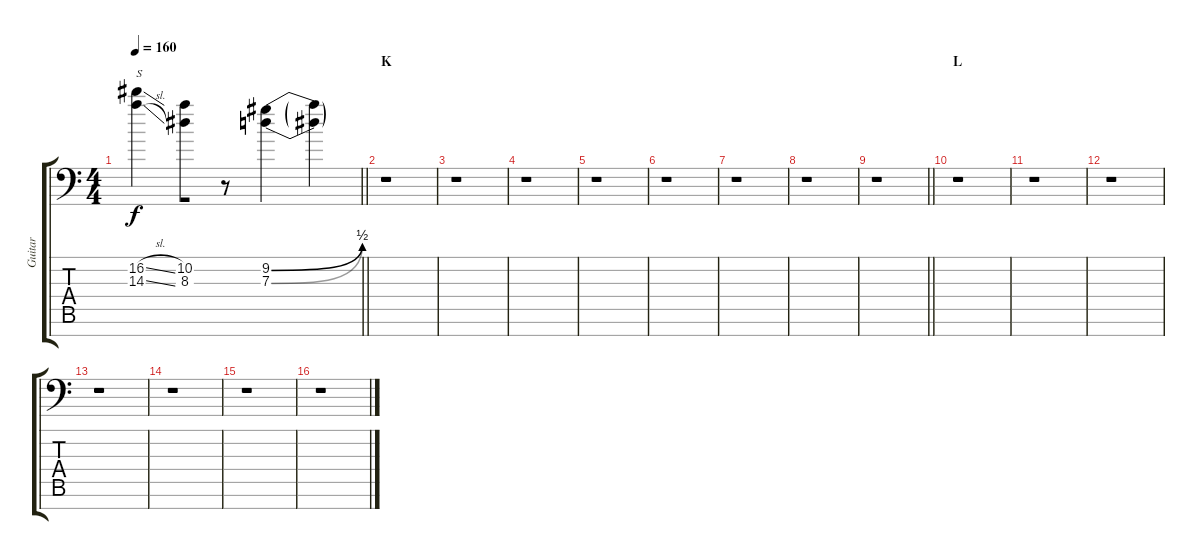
\track ("Guitar" "Guitar") {instrument electricguitarclean}
\staff {score tabs}
\tuning (E4 B3 G3 D3 A2 D2 A1) {hide}
\ts (4 4)
\tempo 160
\clef f4
\barLineRight lightlight
\ks c
(16.2{sl t} 14.3{sl t}).4{txt "S" dy f} (10.2 8.3).8{beam merge} r.8 (9.2{be (bend 0 0 60 2)} 7.3{be (bend 0 0 60 2)}).4 (9.2{t} 7.3{t}).4 |
\section ("" "K")
r.1 |
r.1 |
r.1 |
r.1 |
r.1 |
r.1 |
r.1 |
\barLineRight lightlight
r.1 |
\section ("" "L")
r.1 |
r.1 |
r.1 |
r.1 |
r.1 |
r.1 |
r.1
